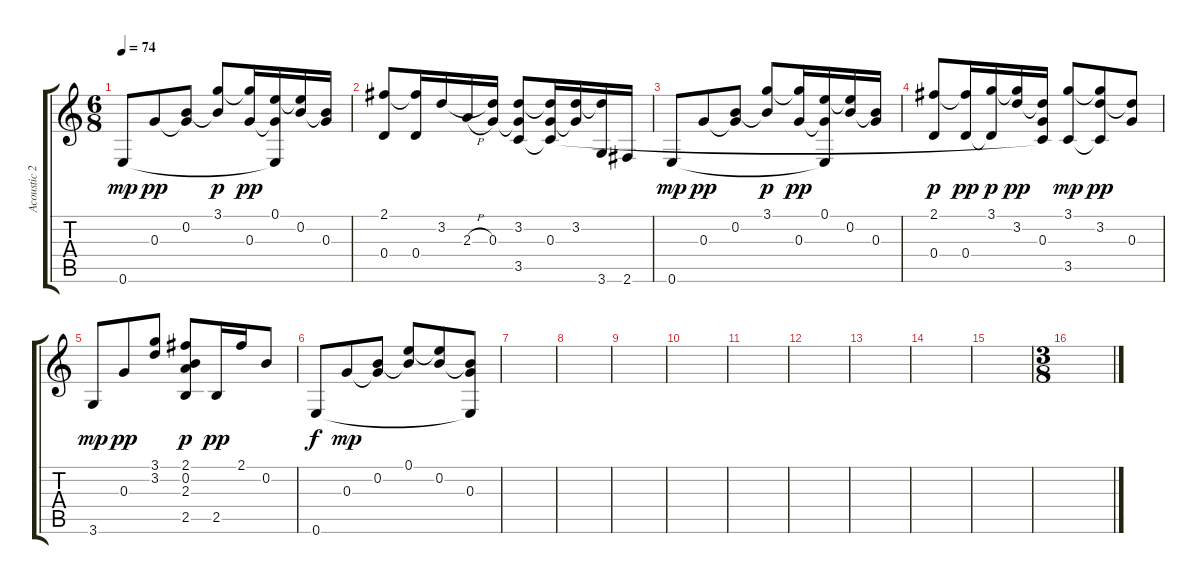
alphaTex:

\track ("Acoustic 2" "Acoustic 2") {instrument acousticguitarnylon}
\staff {score tabs}
\tuning (E4 B3 G3 D3 A2 E2) {hide}
\ts (6 8)
\tempo 74
\clef g2
\ks c
0.6.8{dy mp} 0.3.8{dy pp} (0.2 0.3{t}).8 (3.1 0.2{t}).8{dy p} (3.1{t} 0.3).16{dy pp} (0.1 0.3{t} 0.6{t}).16 (0.1{t} 0.2).16 (0.2{t} 0.3).16 |
(2.1 0.4).8 (2.1{t} 0.4).16 3.2.16 2.3{h}.16 (3.2{t} 0.3).16 (3.2 0.3{t} 3.5).8 (3.2{t} 0.3 3.5{t}).16 (3.2 0.3{t}).16 (3.2{t} 3.6).16 2.6.16 |
0.6.8{dy mp} 0.3.8{dy pp} (0.2 0.3{t}).8 (3.1 0.2{t}).8{dy p} (3.1{t} 0.3).16{dy pp} (0.1 0.3{t} 0.6{t}).16 (0.1{t} 0.2).16 (0.2{t} 0.3).16 |
(2.1 0.4).8{dy p} (2.1{t} 0.4).16{dy pp} (3.1 0.4{t}).16{dy p} (3.1{t} 3.2).16{dy pp} (3.2{t} 0.3 3.5{t}).16 (3.1 3.5).8{dy mp} (3.1{t} 3.2 3.5{t}).8{dy pp} (3.2{t} 0.3).8 |
3.6.8{dy mp} 0.3.8{dy pp} (3.1 3.2).8 (2.1 0.2 2.3 2.5).8{dy p} 2.5.16{dy pp} 2.1.16 0.2.8 |
0.6.8{dy f} 0.3.8{dy mp} (0.2 0.3{t}).8 (0.1 0.2{t}).8 (0.1{t} 0.2).8 (0.2{t} 0.3 0.6{t}).8 |
|
|
|
|
|
|
|
|
|
\ts (3 8)
